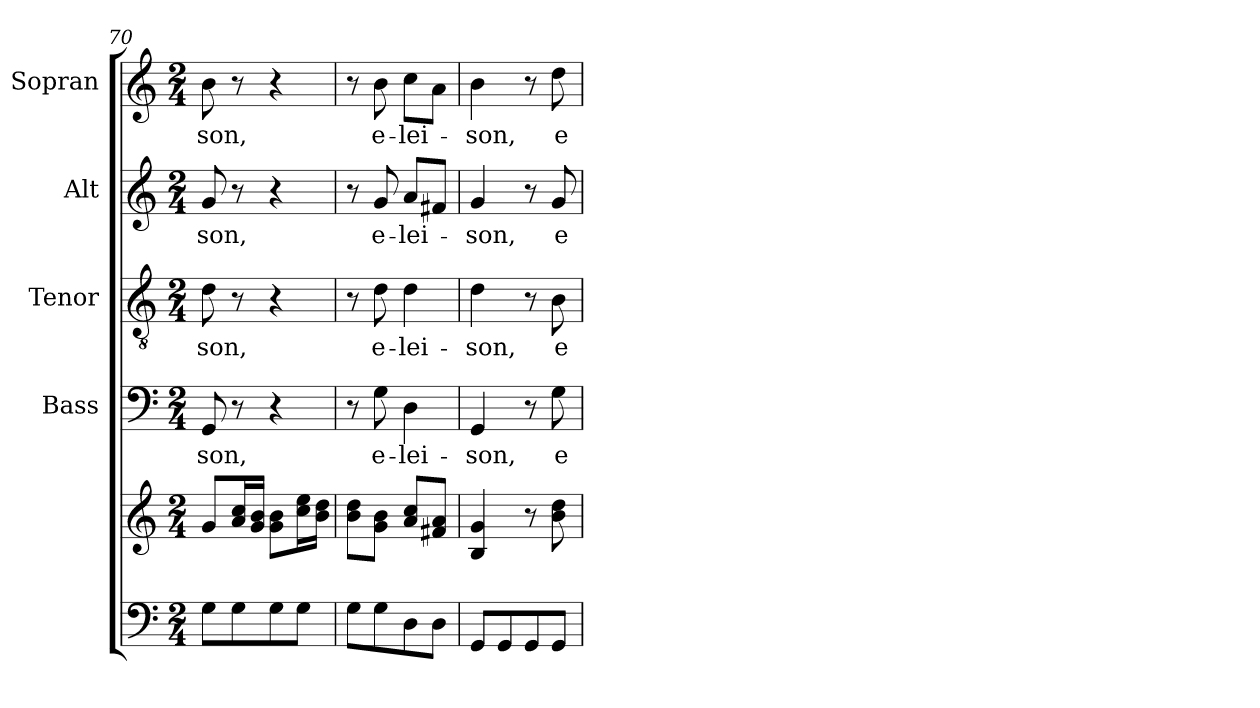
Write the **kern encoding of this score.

**kern	**kern	**kern	**text	**kern	**text	**kern	**text	**kern	**text
*part5	*part5	*part4	*part4	*part3	*part3	*part2	*part2	*part1	*part1
*staff6	*staff5	*staff4	*staff4	*staff3	*staff3	*staff2	*staff2	*staff1	*staff1
*	*	*I"Bass	*	*I"Tenor	*	*I"Alt	*	*I"Sopran	*
*	*	*I'B.	*	*I'T.	*	*I'A.	*	*I'S.	*
*clefF4	*clefG2	*clefF4	*	*clefGv2	*	*clefG2	*	*clefG2	*
*k[]	*k[]	*k[]	*	*k[]	*	*k[]	*	*k[]	*
*C:	*C:	*C:	*	*C:	*	*C:	*	*C:	*
*M2/4	*M2/4	*M2/4	*	*M2/4	*	*M2/4	*	*M2/4	*
=70	=70	=70	=70	=70	=70	=70	=70	=70	=70
!	!	!	!LO:LY:b	!	!LO:LY:b	!	!LO:LY:b	!	!LO:LY:b
8G\L	8g/L	8GG/	-son,	8d\	-son,	8g/	-son,	8b\	-son,
8G\	16a/ 16cc/L	8r	.	8r	.	8r	.	8r	.
.	16g/ 16b/JJ	.	.	.	.	.	.	.	.
8G\	8g\ 8b\L	4r	.	4r	.	4r	.	4r	.
8G\J	16cc\ 16ee\L	.	.	.	.	.	.	.	.
.	16b\ 16dd\JJ	.	.	.	.	.	.	.	.
=71	=71	=71	=71	=71	=71	=71	=71	=71	=71
8G\L	8b\ 8dd\L	8r	.	8r	.	8r	.	8r	.
!	!	!	!LO:LY:b	!	!LO:LY:b	!	!LO:LY:b	!	!LO:LY:b
8G\	8g\ 8b\J	8G\	e-	8d\	e-	8g/	e-	8b\	e-
!	!	!	!LO:LY:b	!	!LO:LY:b	!	!LO:LY:b	!	!LO:LY:b
8D\	8a/ 8cc/L	4D\	-lei-	4d\	-lei-	8a/L	-lei-	8cc\L	-lei-
8D\J	8f#X/ 8a/J	.	.	.	.	8f#X/J	.	8a\J	.
!!LO:LB:g=z
=72	=72	=72	=72	=72	=72	=72	=72	=72	=72
!	!	!	!LO:LY:b	!	!LO:LY:b	!	!LO:LY:b	!	!LO:LY:b
8GG/L	4B/ 4g/	4GG/	-son,	4d\	-son,	4g/	-son,	4b\	-son,
8GG/	.	.	.	.	.	.	.	.	.
8GG/	8r	8r	.	8r	.	8r	.	8r	.
!	!	!	!LO:LY:b	!	!LO:LY:b	!	!LO:LY:b	!	!LO:LY:b
8GG/J	8b\ 8dd\	8G\	e-	8B\	e-	8g/	e-	8dd\	e-
=	=	=	=	=	=	=	=	=	=
*-	*-	*-	*-	*-	*-	*-	*-	*-	*-
